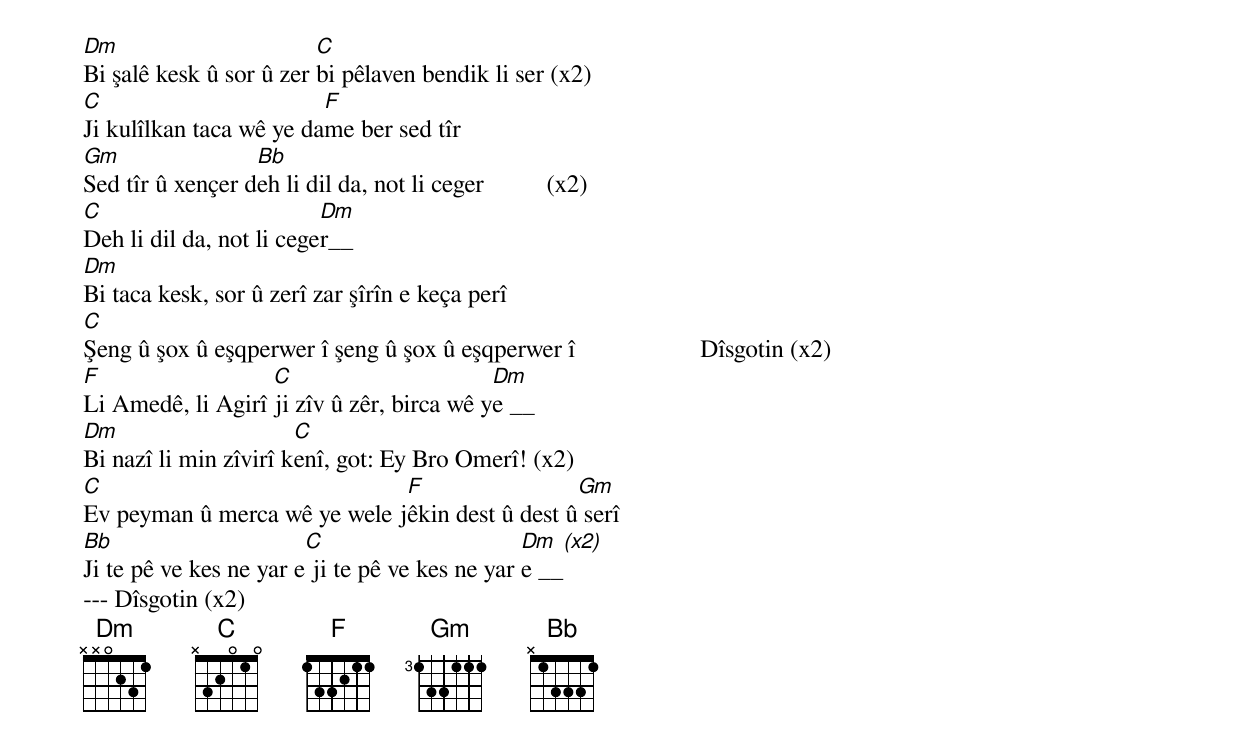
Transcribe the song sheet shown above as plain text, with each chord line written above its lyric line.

Dm                       C
Bi şalê kesk û sor û zer bi pêlaven bendik li ser (x2)
C                        F
Ji kulîlkan taca wê ye dame ber sed tîr
Gm                Bb
Sed tîr û xençer deh li dil da, not li ceger          (x2)
C                         Dm
Deh li dil da, not li ceger__
Dm
Bi taca kesk, sor û zerî zar şîrîn e keça perî
C
Şeng û şox û eşqperwer î şeng û şox û eşqperwer î                    Dîsgotin (x2)
F                  C                       Dm
Li Amedê, li Agirî ji zîv û zêr, birca wê ye __
Dm                     C
Bi nazî li min zîvirî kenî, got: Ey Bro Omerî! (x2)
C                             F                 Gm
Ev peyman û merca wê ye wele jêkin dest û dest û serî
Bb                      C                       Dm                      (x2)
Ji te pê ve kes ne yar e ji te pê ve kes ne yar e __
--- Dîsgotin (x2)
